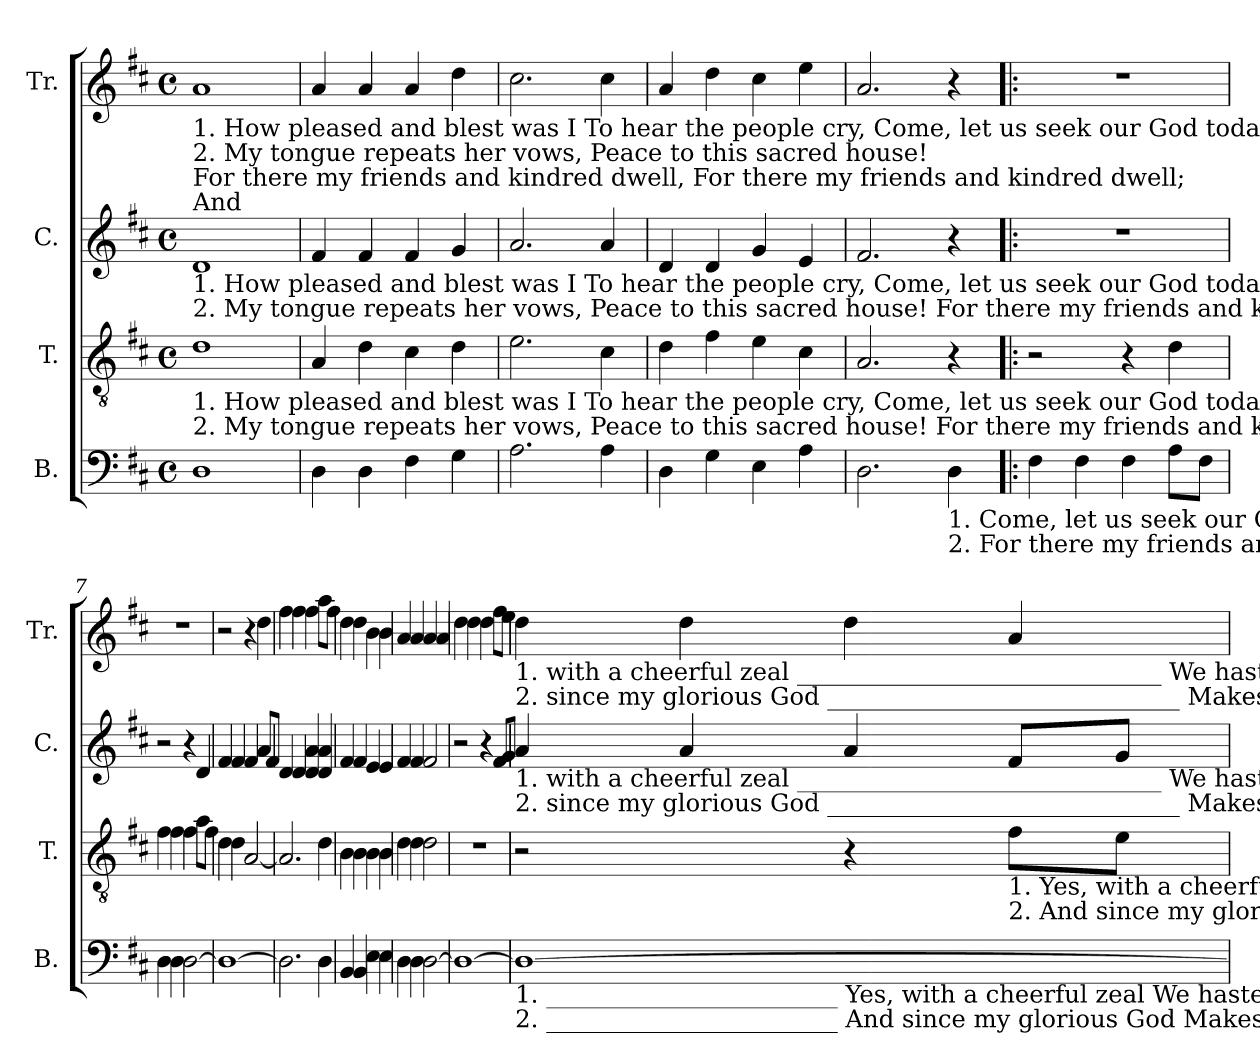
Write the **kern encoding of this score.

**kern	**kern	**kern	**kern
*part4	*part3	*part2	*part1
*staff4	*staff3	*staff2	*staff1
*I"B.	*I"T.	*I"C.	*I"Tr.
*I'B.	*I'T.	*I'C.	*I'Tr.
*clefF4	*clefGv2	*clefG2	*clefG2
*k[f#c#]	*k[f#c#]	*k[f#c#]	*k[f#c#]
*M4/4	*M4/4	*M4/4	*M4/4
*met(c)	*met(c)	*met(c)	*met(c)
*MM120	*MM120	*MM120	*MM120
=1	=1	=1	=1
!	!	!	!LO:TX:b:t=1.  How pleased and blest was I   To  hear  the people  cry,                                                                            Come,  let us seek our God today! Come, let us seek our God today! Yes,
!	!	!	!LO:TX:b:t=2. My tongue repeats her vows,  Peace to this sacred house!
!	!	!	!LO:TX:b:t=For  there  my  friends  and  kindred  dwell,  For  there  my  friends  and kindred dwell;
!	!	!	!LO:TX:b:t=And
!	!	!LO:TX:b:t=1.  How pleased and blest was I   To  hear  the people  cry,                                                    Come,  let  us  seek our  God today! Come, let us seek our God today!                     Yes,	!
!	!	!LO:TX:b:t=2. My tongue repeats her vows,  Peace to this sacred house!                                               For there my friends and kindred dwell, For there my friends and kindred dwell;             And	!
!	!LO:TX:b:t=1.  How pleased and blest was I   To  hear  the people  cry,                         Come,   let  us  seek  our  God today! ___________   Come,   let  us  seek our God today!	!	!
!	!LO:TX:b:t=2. My tongue repeats her vows,  Peace to this sacred house!                      For there my friends and kindred dwell, ___________ For there my friends and kindred dwell;	!	!
1D!	1d!	1d!	1a!
=2	=2	=2	=2
4D!\	4A!/	4f#!/	4a!/
4D!\	4d!\	4f#!/	4a!/
4F#!\	4c#!\	4f#!/	4a!/
4G!\	4d!\	4g!/	4dd!\
=3	=3	=3	=3
2.A!\	2.e!\	2.a!/	2.cc#!\
4A!\	4c#!\	4a!/	4cc#!\
=4	=4	=4	=4
4D!\	4d!\	4d!/	4a!/
4G!\	4f#!\	4d!/	4dd!\
4E!\	4e!\	4g!/	4cc#!\
4A!\	4c#!\	4e!/	4ee!\
=5	=5	=5	=5
2.D!\	2.A!/	2.f#!/	2.a!/
!LO:TX:b:t=1. Come,  let  us  seek  our  God today! ____________________________  Come,  let  us seek our God  today! ___________________	!	!	!
!LO:TX:b:t=2. For there my friends and kindred dwell, ___________________________  For there my friends and kindred dwell; ________________	!	!	!
4D!\	4r	4r	4r
=6!|:	=6!|:	=6!|:	=6!|:
4F#!\	2r	1r	1r
4F#!\	.	.	.
4F#!\	4r	.	.
8A!\L	4d!\	.	.
8F#!\J	.	.	.
=7	=7	=7	=7
4D!\	4f#!\	2r	1r
4D!\	4f#!\	.	.
[2D!\	4f#!\	4r	.
.	8a!\L	4d!/	.
.	8f#!\J	.	.
=8	=8	=8	=8
1D!_	4d!\	4f#!/	2r
.	4d!\	4f#!/	.
.	[2A!/	4f#!/	4r
.	.	8a!/L	4dd!\
.	.	8f#!/J	.
=9	=9	=9	=9
2.D!\]	2.A!/]	4d!/	4ff#!\
.	.	4d!/	4ff#!\
.	.	4d!/ 4a!/	4ff#!\
4D!\	4d!\	4d!/ 4a!/	8aa!\L
.	.	.	8ff#!\J
=10	=10	=10	=10
4BB!/	4B!\	4f#!/	4dd!\
4BB!/	4B!\	4f#!/	4dd!\
4E!\	4B!\	4e!/	4b!\
4E!\	4B!\	4e!/	4b!\
=11	=11	=11	=11
4D!\	4d!\	4f#!/	4a!/
4D!\	4d!\	4f#!/	4a!/
[2D!\	2d!\	2f#!/	4a!/
.	.	.	4a!/
=12	=12	=12	=12
1D!_	1r	2r	4dd!\
.	.	.	4dd!\
.	.	4r	4dd!\
.	.	8f#!/L	8ff#!\L
.	.	8g!/J	8ee!\J
!!LO:LB:g=z
=13	=13	=13	=13
!	!	!	!LO:TX:b:t=1. with  a  cheerful   zeal ______________________________    We  haste  to  Zion's     hill,, We haste  to  Zion's   hill,  And there our vows  and   honors  pay.                honors pay.
!	!	!	!LO:TX:b:t=2. since my glorious God _____________________________   Makes thee his blest abode, Makes thee his blest abode, My  soul  shall  ev – er  love  thee  well.               love thee well.
!	!	!LO:TX:b:t=1. with  a  cheerful   zeal ______________________________    We  haste  to  Zion's     hill,, We haste  to  Zion's   hill,  And there our vows  and   honors  pay.                honors pay.	!
!	!	!LO:TX:b:t=2. since my glorious God _____________________________   Makes thee his blest abode, Makes thee his blest abode, My  soul  shall  ev – er  love  thee  well.               love thee well.	!
!LO:TX:b:t=1. ________________________   Yes,  with a cheerful zeal         We      haste  to  Zion's  hill,   We  haste  to  Zion's  hill, And  there  our  vows  and  honors  pay.   Come,   honors pay.	!	!	!
!LO:TX:b:t=2. ________________________ And since my glorious God      Makes  thee his blest abode, Makes thee his blest abode,  My  soul  shall  ev  –  er   love thee well.   For      love thee well.	!	!	!
1D!_	2r	4a!/	4dd!\
.	.	4a!/	4dd!\
.	4r	4a!/	4dd!\
!	!LO:TX:b:t=1. Yes,   with  a   cheerful    zeal        We  haste  to  Zion's   hill, _____________   We  haste  to  Zion's  hill, And  there our vows  and   honors  pay.                 honors pay.	!	!
!	!LO:TX:b:t=2. And  since my glorious   God      Makes thee his blest abode, ____________  Makes thee his blest abode, My soul  shall  ev – er  love  thee  well.                 love thee well.	!	!
.	8f#!\L	8f#!/L	4a!/
.	8e!\J	8g!/J	.
=	=	=	=
*-	*-	*-	*-
